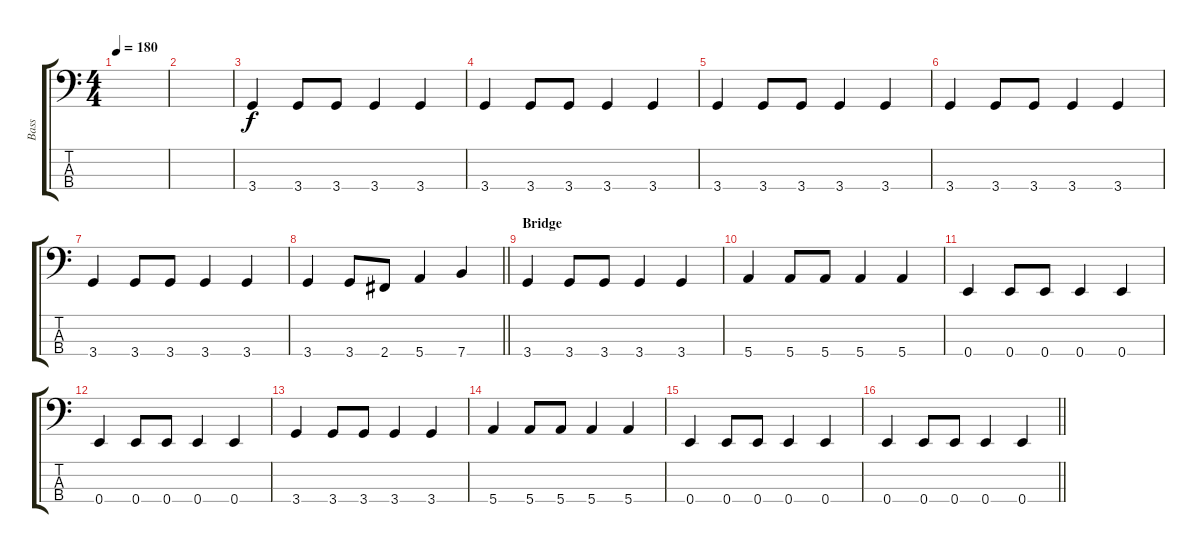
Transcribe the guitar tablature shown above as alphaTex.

\track ("Bass" "Bass") {instrument electricbasspick}
\staff {score tabs}
\tuning (G2 D2 A1 E1) {hide}
\ts (4 4)
\tempo 180
\clef f4
\ks c
|
|
3.4.4 3.4.8 3.4.8 3.4.4 3.4.4 |
3.4.4 3.4.8 3.4.8 3.4.4 3.4.4 |
3.4.4 3.4.8 3.4.8 3.4.4 3.4.4 |
3.4.4 3.4.8 3.4.8 3.4.4 3.4.4 |
3.4.4 3.4.8 3.4.8 3.4.4 3.4.4 |
\barLineRight lightlight
3.4.4 3.4.8 2.4.8 5.4.4 7.4.4 |
\section ("" "Bridge")
3.4.4 3.4.8 3.4.8 3.4.4 3.4.4 |
5.4.4 5.4.8 5.4.8 5.4.4 5.4.4 |
0.4.4 0.4.8 0.4.8 0.4.4 0.4.4 |
0.4.4 0.4.8 0.4.8 0.4.4 0.4.4 |
3.4.4 3.4.8 3.4.8 3.4.4 3.4.4 |
5.4.4 5.4.8 5.4.8 5.4.4 5.4.4 |
0.4.4 0.4.8 0.4.8 0.4.4 0.4.4 |
\barLineRight lightlight
0.4.4 0.4.8 0.4.8 0.4.4 0.4.4
